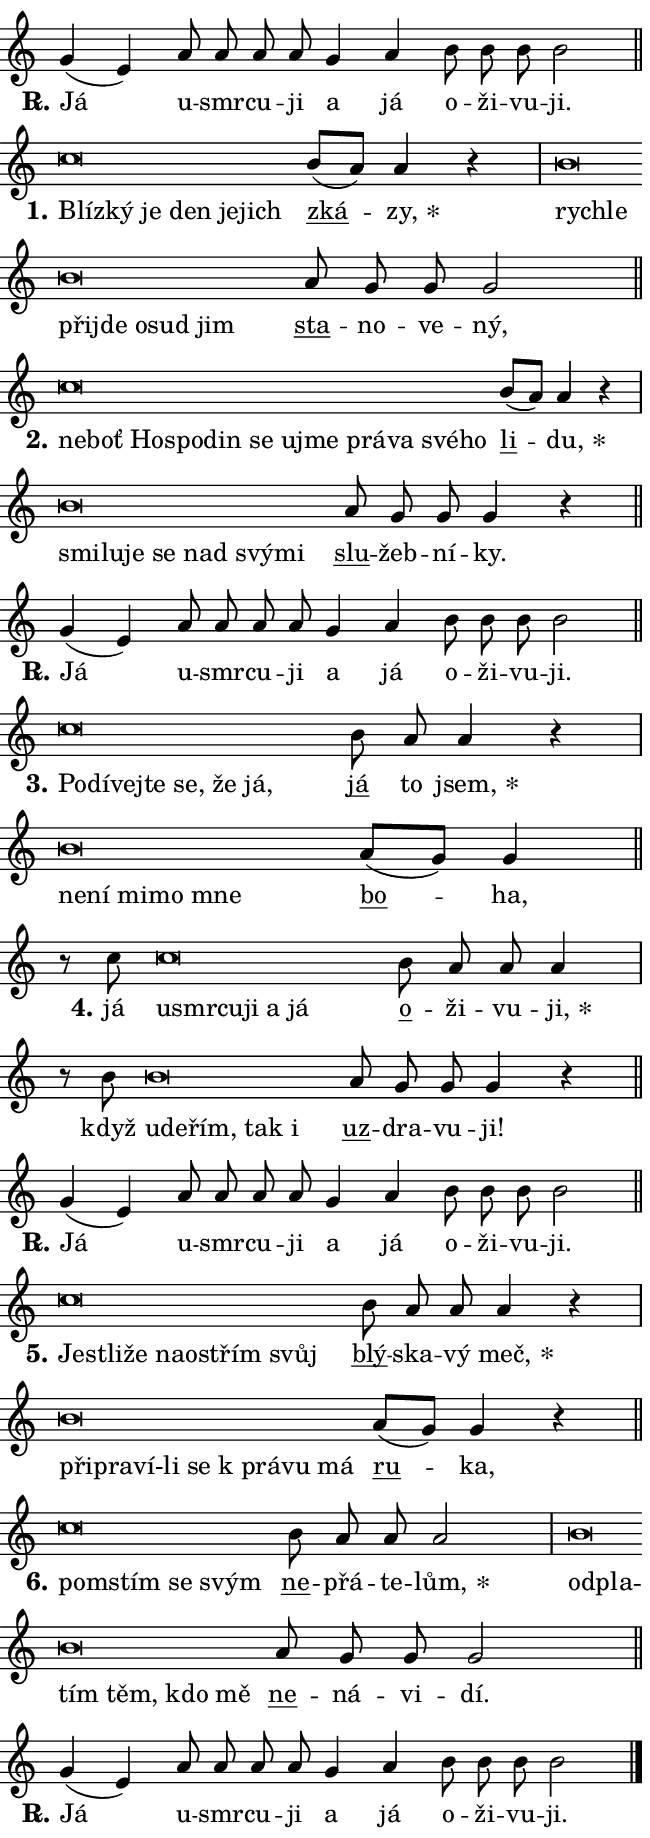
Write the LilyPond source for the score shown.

\version "2.24.0"
\header { tagline = "" }
\paper {
  indent = 0\cm
  top-margin = 0\cm
  right-margin = 0.13\cm % to fit lyric hyphens
  bottom-margin = 0\cm
  left-margin = 0\cm
  paper-width = 11\cm
  page-breaking = #ly:one-page-breaking
  system-system-spacing.basic-distance = #11
  score-system-spacing.basic-distance = #11
  ragged-last = ##f
}


%% Author: Thomas Morley
%% https://lists.gnu.org/archive/html/lilypond-user/2020-05/msg00002.html
#(define (line-position grob)
"Returns position of @var[grob} in current system:
   @code{'start}, if at first time-step
   @code{'end}, if at last time-step
   @code{'middle} otherwise
"
  (let* ((col (ly:item-get-column grob))
         (ln (ly:grob-object col 'left-neighbor))
         (rn (ly:grob-object col 'right-neighbor))
         (col-to-check-left (if (ly:grob? ln) ln col))
         (col-to-check-right (if (ly:grob? rn) rn col))
         (break-dir-left
           (and
             (ly:grob-property col-to-check-left 'non-musical #f)
             (ly:item-break-dir col-to-check-left)))
         (break-dir-right
           (and
             (ly:grob-property col-to-check-right 'non-musical #f)
             (ly:item-break-dir col-to-check-right))))
        (cond ((eqv? 1 break-dir-left) 'start)
              ((eqv? -1 break-dir-right) 'end)
              (else 'middle))))

#(define (tranparent-at-line-position vctor)
  (lambda (grob)
  "Relying on @code{line-position} select the relevant enry from @var{vctor}.
Used to determine transparency,"
    (case (line-position grob)
      ((end) (not (vector-ref vctor 0)))
      ((middle) (not (vector-ref vctor 1)))
      ((start) (not (vector-ref vctor 2))))))

noteHeadBreakVisibility =
#(define-music-function (break-visibility)(vector?)
"Makes @code{NoteHead}s transparent relying on @var{break-visibility}"
#{
  \override NoteHead.transparent =
    #(tranparent-at-line-position break-visibility)
#})

#(define delete-ledgers-for-transparent-note-heads
  (lambda (grob)
    "Reads whether a @code{NoteHead} is transparent.
If so this @code{NoteHead} is removed from @code{'note-heads} from
@var{grob}, which is supposed to be @code{LedgerLineSpanner}.
As a result ledgers are not printed for this @code{NoteHead}"
    (let* ((nhds-array (ly:grob-object grob 'note-heads))
           (nhds-list
             (if (ly:grob-array? nhds-array)
                 (ly:grob-array->list nhds-array)
                 '()))
           ;; Relies on the transparent-property being done before
           ;; Staff.LedgerLineSpanner.after-line-breaking is executed.
           ;; This is fragile ...
           (to-keep
             (remove
               (lambda (nhd)
                 (ly:grob-property nhd 'transparent #f))
               nhds-list)))
      ;; TODO find a better method to iterate over grob-arrays, similiar
      ;; to filter/remove etc for lists
      ;; For now rebuilt from scratch
      (set! (ly:grob-object grob 'note-heads)  '())
      (for-each
        (lambda (nhd)
          (ly:pointer-group-interface::add-grob grob 'note-heads nhd))
        to-keep))))

squashNotes = {
  \override NoteHead.X-extent = #'(-0.2 . 0.2)
  \override NoteHead.Y-extent = #'(-0.75 . 0)
  \override NoteHead.stencil =
    #(lambda (grob)
       (let ((pos (ly:grob-property grob 'staff-position)))
         (begin
           (if (< pos -7) (display "ERROR: Lower brevis then expected\n") (display ""))
           (if (<= pos -6) ly:text-interface::print ly:note-head::print))))
}
unSquashNotes = {
  \revert NoteHead.X-extent
  \revert NoteHead.Y-extent
  \revert NoteHead.stencil
}

hideNotes = \noteHeadBreakVisibility #begin-of-line-visible
unHideNotes = \noteHeadBreakVisibility #all-visible

% work-around for resetting accidentals
% https://lilypond.org/doc/v2.23/Documentation/notation/displaying-rhythms#unmetered-music
cadenzaMeasure = {
  \cadenzaOff
  \partial 1024 s1024
  \cadenzaOn
}

#(define-markup-command (accent layout props text) (markup?)
  "Underline accented syllable"
  (interpret-markup layout props
    #{\markup \override #'(offset . 4.3) \underline { #text }#}))

responsum = \markup \concat {
  "R" \hspace #-1.05 \path #0.1 #'((moveto 0 0.07) (lineto 0.9 0.8)) \hspace #0.05 "."
}

spaceSize = #0.6828661417322834 % exact space size for TeX Gyre Schola

\layout {
  \context {
    \Staff
    \remove "Time_signature_engraver"
    \override LedgerLineSpanner.after-line-breaking = #delete-ledgers-for-transparent-note-heads
  }
  \context {
    \Lyrics {
      \override LyricSpace.minimum-distance = \spaceSize
      \override LyricText.font-name = #"TeX Gyre Schola"
      \override LyricText.font-size = 1
      \override StanzaNumber.font-name = #"TeX Gyre Schola Bold"
      \override StanzaNumber.font-size = 1
    }
  }
  \context {
    \Score 
    \override NoteHead.text =
      #(lambda (grob) 
        (let ((pos (ly:grob-property grob 'staff-position)))
          #{\markup {
            \combine
              \halign #-0.55 \raise #(if (= pos -6) 0 0.5) \override #'(thickness . 2) \draw-line #'(3.2 . 0)
              \musicglyph "noteheads.sM1"
          }#}))
  }
}

% magnetic-lyrics.ily
%
%   written by
%     Jean Abou Samra <jean@abou-samra.fr>
%     Werner Lemberg <wl@gnu.org>
%
%   adapted by
%     Jiri Hon <jiri.hon@gmail.com>
%
% Version 2022-Apr-15

% https://www.mail-archive.com/lilypond-user@gnu.org/msg149350.html

#(define (Left_hyphen_pointer_engraver context)
   "Collect syllable-hyphen-syllable occurrences in lyrics and store
them in properties.  This engraver only looks to the left.  For
example, if the lyrics input is @code{foo -- bar}, it does the
following.

@itemize @bullet
@item
Set the @code{text} property of the @code{LyricHyphen} grob between
@q{foo} and @q{bar} to @code{foo}.

@item
Set the @code{left-hyphen} property of the @code{LyricText} grob with
text @q{foo} to the @code{LyricHyphen} grob between @q{foo} and
@q{bar}.
@end itemize

Use this auxiliary engraver in combination with the
@code{lyric-@/text::@/apply-@/magnetic-@/offset!} hook."
   (let ((hyphen #f)
         (text #f))
     (make-engraver
      (acknowledgers
       ((lyric-syllable-interface engraver grob source-engraver)
        (set! text grob)))
      (end-acknowledgers
       ((lyric-hyphen-interface engraver grob source-engraver)
        ;(when (not (grob::has-interface grob 'lyric-space-interface))
          (set! hyphen grob)));)
      ((stop-translation-timestep engraver)
       (when (and text hyphen)
         (ly:grob-set-object! text 'left-hyphen hyphen))
       (set! text #f)
       (set! hyphen #f)))))

#(define (lyric-text::apply-magnetic-offset! grob)
   "If the space between two syllables is less than the value in
property @code{LyricText@/.details@/.squash-threshold}, move the right
syllable to the left so that it gets concatenated with the left
syllable.

Use this function as a hook for
@code{LyricText@/.after-@/line-@/breaking} if the
@code{Left_@/hyphen_@/pointer_@/engraver} is active."
   (let ((hyphen (ly:grob-object grob 'left-hyphen #f)))
     (when hyphen
       (let ((left-text (ly:spanner-bound hyphen LEFT)))
         (when (grob::has-interface left-text 'lyric-syllable-interface)
           (let* ((common (ly:grob-common-refpoint grob left-text X))
                  (this-x-ext (ly:grob-extent grob common X))
                  (left-x-ext
                   (begin
                     ;; Trigger magnetism for left-text.
                     (ly:grob-property left-text 'after-line-breaking)
                     (ly:grob-extent left-text common X)))
                  ;; `delta` is the gap width between two syllables.
                  (delta (- (interval-start this-x-ext)
                            (interval-end left-x-ext)))
                  (details (ly:grob-property grob 'details))
                  (threshold (assoc-get 'squash-threshold details 0.2)))
             (when (< delta threshold)
               (let* (;; We have to manipulate the input text so that
                      ;; ligatures crossing syllable boundaries are not
                      ;; disabled.  For languages based on the Latin
                      ;; script this is essentially a beautification.
                      ;; However, for non-Western scripts it can be a
                      ;; necessity.
                      (lt (ly:grob-property left-text 'text))
                      (rt (ly:grob-property grob 'text))
                      (is-space (grob::has-interface hyphen 'lyric-space-interface))
                      (space (if is-space " " ""))
                      (extra-delta (if is-space spaceSize 0))
                      ;; Append new syllable.
                      (ltrt-space (if (and (string? lt) (string? rt))
                                (string-append lt space rt)
                                (make-concat-markup (list lt space rt))))
                      ;; Right-align `ltrt` to the right side.
                      (ltrt-space-markup (grob-interpret-markup
                               grob
                               (make-translate-markup
                                (cons (interval-length this-x-ext) 0)
                                (make-right-align-markup ltrt-space)))))
                 (begin
                   ;; Don't print `left-text`.
                   (ly:grob-set-property! left-text 'stencil #f)
                   ;; Set text and stencil (which holds all collected
                   ;; syllables so far) and shift it to the left.
                   (ly:grob-set-property! grob 'text ltrt-space)
                   (ly:grob-set-property! grob 'stencil ltrt-space-markup)
                   (ly:grob-translate-axis! grob (- (- delta extra-delta)) X))))))))))


#(define (lyric-hyphen::displace-bounds-first grob)
   ;; Make very sure this callback isn't triggered too early.
   (let ((left (ly:spanner-bound grob LEFT))
         (right (ly:spanner-bound grob RIGHT)))
     (ly:grob-property left 'after-line-breaking)
     (ly:grob-property right 'after-line-breaking)
     (ly:lyric-hyphen::print grob)))

squashThreshold = #0.4

\layout {
  \context {
    \Lyrics
    \consists #Left_hyphen_pointer_engraver
    \override LyricText.after-line-breaking =
      #lyric-text::apply-magnetic-offset!
    \override LyricHyphen.stencil = #lyric-hyphen::displace-bounds-first
    \override LyricText.details.squash-threshold = \squashThreshold
    \override LyricHyphen.minimum-distance = 0
    \override LyricHyphen.minimum-length = \squashThreshold
  }
}

squashText = \override LyricText.details.squash-threshold = 9999
unSquashText = \override LyricText.details.squash-threshold = \squashThreshold

leftText = \override LyricText.self-alignment-X = #LEFT
unLeftText = \revert LyricText.self-alignment-X

starOffset = #(lambda (grob) 
                (let ((x_offset (ly:self-alignment-interface::aligned-on-x-parent grob)))
                  (if (= x_offset 0) 0 (+ x_offset 1.2))))

star = #(define-music-function (syllable)(string?)
"Append star separator at the end of a syllable"
#{
  \once \override LyricText.X-offset = #starOffset
  \lyricmode { \markup {
    #syllable
    \override #'((font-name . "TeX Gyre Schola Bold")) \hspace #0.2 \lower #0.65 \larger "*"
  } }
#})

starAccent = #(define-music-function (syllable)(string?)
"Append star separator at the end of a syllable and make accent"
#{
  \once \override LyricText.X-offset = #starOffset
  \lyricmode { \markup {
    \accent #syllable
    \override #'((font-name . "TeX Gyre Schola Bold")) \hspace #0.2 \lower #0.65 \larger "*"
  } }
#})

breath = #(define-music-function (syllable)(string?)
"Append breathing indicator at the end of a syllable"
#{
  \lyricmode { \markup { #syllable "+" } }
#})

optionalBreath = #(define-music-function (syllable)(string?)
"Append optional breathing indicator at the end of a syllable"
#{
  \lyricmode { \markup { #syllable "(+)" } }
#})


\score {
    <<
        \new Voice = "melody" { \cadenzaOn \key c \major \relative { g'4( e) a8 a a a \bar "" g4 a \bar "" b8 b b b2 \cadenzaMeasure \bar "||" \break } }
        \new Lyrics \lyricsto "melody" { \lyricmode { \set stanza = \responsum
Já u -- smr -- cu -- ji a já o -- ži -- vu -- ji. } }
    >>
    \layout {}
}

\score {
    <<
        \new Voice = "melody" { \cadenzaOn \key c \major \relative { \squashNotes c''\breve*1/16 \hideNotes \breve*1/16 \bar "" \breve*1/16 \bar "" \breve*1/16 \bar "" \breve*1/16 \breve*1/16 \bar "" \unHideNotes \unSquashNotes \bar "" b8[( a)] a4 r \cadenzaMeasure \bar "|" \squashNotes b\breve*1/16 \hideNotes \breve*1/16 \bar "" \breve*1/16 \bar "" \breve*1/16 \bar "" \breve*1/16 \bar "" \breve*1/16 \breve*1/16 \bar "" \unHideNotes \unSquashNotes \bar "" a8 g g g2 \cadenzaMeasure \bar "||" \break } }
        \new Lyrics \lyricsto "melody" { \lyricmode { \set stanza = "1."
\leftText Blíz -- \squashText ký je den je -- jich \unLeftText \unSquashText \markup \accent zká -- \star zy, \leftText rych -- \squashText le při -- jde o -- sud jim \unLeftText \unSquashText \markup \accent sta -- no -- ve -- ný, } }
    >>
    \layout {}
}

\score {
    <<
        \new Voice = "melody" { \cadenzaOn \key c \major \relative { \squashNotes c''\breve*1/16 \hideNotes \breve*1/16 \bar "" \breve*1/16 \bar "" \breve*1/16 \bar "" \breve*1/16 \bar "" \breve*1/16 \bar "" \breve*1/16 \bar "" \breve*1/16 \bar "" \breve*1/16 \bar "" \breve*1/16 \bar "" \breve*1/16 \breve*1/16 \bar "" \unHideNotes \unSquashNotes \bar "" b8[( a)] a4 r \cadenzaMeasure \bar "|" \squashNotes b\breve*1/16 \hideNotes \breve*1/16 \bar "" \breve*1/16 \bar "" \breve*1/16 \bar "" \breve*1/16 \bar "" \breve*1/16 \breve*1/16 \bar "" \unHideNotes \unSquashNotes \bar "" a8 g g g4 r \cadenzaMeasure \bar "||" \break } }
        \new Lyrics \lyricsto "melody" { \lyricmode { \set stanza = "2."
\leftText ne -- \squashText boť Ho -- spo -- din se u -- jme prá -- va své -- ho \unLeftText \unSquashText \markup \accent li -- \star du, \leftText smi -- \squashText lu -- je se nad svý -- mi \unLeftText \unSquashText \markup \accent slu -- žeb -- ní -- ky. } }
    >>
    \layout {}
}

\score {
    <<
        \new Voice = "melody" { \cadenzaOn \key c \major \relative { g'4( e) a8 a a a \bar "" g4 a \bar "" b8 b b b2 \cadenzaMeasure \bar "||" \break } }
        \new Lyrics \lyricsto "melody" { \lyricmode { \set stanza = \responsum
Já u -- smr -- cu -- ji a já o -- ži -- vu -- ji. } }
    >>
    \layout {}
}

\score {
    <<
        \new Voice = "melody" { \cadenzaOn \key c \major \relative { \squashNotes c''\breve*1/16 \hideNotes \breve*1/16 \bar "" \breve*1/16 \bar "" \breve*1/16 \bar "" \breve*1/16 \bar "" \breve*1/16 \breve*1/16 \bar "" \unHideNotes \unSquashNotes \bar "" b8 a a4 r \cadenzaMeasure \bar "|" \squashNotes b\breve*1/16 \hideNotes \breve*1/16 \bar "" \breve*1/16 \bar "" \breve*1/16 \breve*1/16 \bar "" \unHideNotes \unSquashNotes \bar "" a8[( g)] g4 \cadenzaMeasure \bar "||" \break } }
        \new Lyrics \lyricsto "melody" { \lyricmode { \set stanza = "3."
\leftText Po -- \squashText dí -- vej -- te se, že já, \unLeftText \unSquashText \markup \accent já to \star jsem, \leftText ne -- \squashText ní mi -- mo mne \unLeftText \unSquashText \markup \accent bo -- ha, } }
    >>
    \layout {}
}

\score {
    <<
        \new Voice = "melody" { \cadenzaOn \key c \major \relative { r8 c''8 \squashNotes c\breve*1/16 \hideNotes \breve*1/16 \bar "" \breve*1/16 \bar "" \breve*1/16 \bar "" \breve*1/16 \breve*1/16 \bar "" \unHideNotes \unSquashNotes \bar "" b8 a a a4 \cadenzaMeasure \bar "|" r8 b8 \squashNotes b\breve*1/16 \hideNotes \breve*1/16 \bar "" \breve*1/16 \bar "" \breve*1/16 \breve*1/16 \bar "" \unHideNotes \unSquashNotes \bar "" a8 g g g4 r \cadenzaMeasure \bar "||" \break } }
        \new Lyrics \lyricsto "melody" { \lyricmode { \set stanza = "4."
já \leftText u -- \squashText smr -- cu -- ji a já \unLeftText \unSquashText \markup \accent o -- ži -- vu -- \star ji, když \leftText u -- \squashText de -- řím, tak i \unLeftText \unSquashText \markup \accent uz -- dra -- vu -- ji! } }
    >>
    \layout {}
}

\score {
    <<
        \new Voice = "melody" { \cadenzaOn \key c \major \relative { g'4( e) a8 a a a \bar "" g4 a \bar "" b8 b b b2 \cadenzaMeasure \bar "||" \break } }
        \new Lyrics \lyricsto "melody" { \lyricmode { \set stanza = \responsum
Já u -- smr -- cu -- ji a já o -- ži -- vu -- ji. } }
    >>
    \layout {}
}

\score {
    <<
        \new Voice = "melody" { \cadenzaOn \key c \major \relative { \squashNotes c''\breve*1/16 \hideNotes \breve*1/16 \bar "" \breve*1/16 \bar "" \breve*1/16 \bar "" \breve*1/16 \bar "" \breve*1/16 \breve*1/16 \bar "" \unHideNotes \unSquashNotes \bar "" b8 a a a4 r \cadenzaMeasure \bar "|" \squashNotes b\breve*1/16 \hideNotes \breve*1/16 \bar "" \breve*1/16 \bar "" \breve*1/16 \bar "" \breve*1/16 \bar "" \breve*1/16 \breve*1/16 \bar "" \unHideNotes \unSquashNotes \bar "" a8[( g)] g4 r \cadenzaMeasure \bar "||" \break } }
        \new Lyrics \lyricsto "melody" { \lyricmode { \set stanza = "5."
\leftText Je -- \squashText stli -- že na -- o -- střím svůj \unLeftText \unSquashText \markup \accent blý -- ska -- vý \star meč, \leftText při -- \squashText pra -- ví-li se "k prá" -- vu má \unLeftText \unSquashText \markup \accent ru -- ka, } }
    >>
    \layout {}
}

\score {
    <<
        \new Voice = "melody" { \cadenzaOn \key c \major \relative { \squashNotes c''\breve*1/16 \hideNotes \breve*1/16 \bar "" \breve*1/16 \breve*1/16 \bar "" \unHideNotes \unSquashNotes \bar "" b8 a a a2 \cadenzaMeasure \bar "|" \squashNotes b\breve*1/16 \hideNotes \breve*1/16 \bar "" \breve*1/16 \bar "" \breve*1/16 \bar "" \breve*1/16 \breve*1/16 \bar "" \unHideNotes \unSquashNotes \bar "" a8 g g g2 \cadenzaMeasure \bar "||" \break } }
        \new Lyrics \lyricsto "melody" { \lyricmode { \set stanza = "6."
\leftText po -- \squashText mstím se svým \unLeftText \unSquashText \markup \accent ne -- přá -- te -- \star lům, \leftText od -- \squashText pla -- tím těm, kdo mě \unLeftText \unSquashText \markup \accent ne -- ná -- vi -- dí. } }
    >>
    \layout {}
}

\score {
    <<
        \new Voice = "melody" { \cadenzaOn \key c \major \relative { g'4( e) a8 a a a \bar "" g4 a \bar "" b8 b b b2 \cadenzaMeasure \bar "||" \break } \bar "|." }
        \new Lyrics \lyricsto "melody" { \lyricmode { \set stanza = \responsum
Já u -- smr -- cu -- ji a já o -- ži -- vu -- ji. } }
    >>
    \layout {}
}
